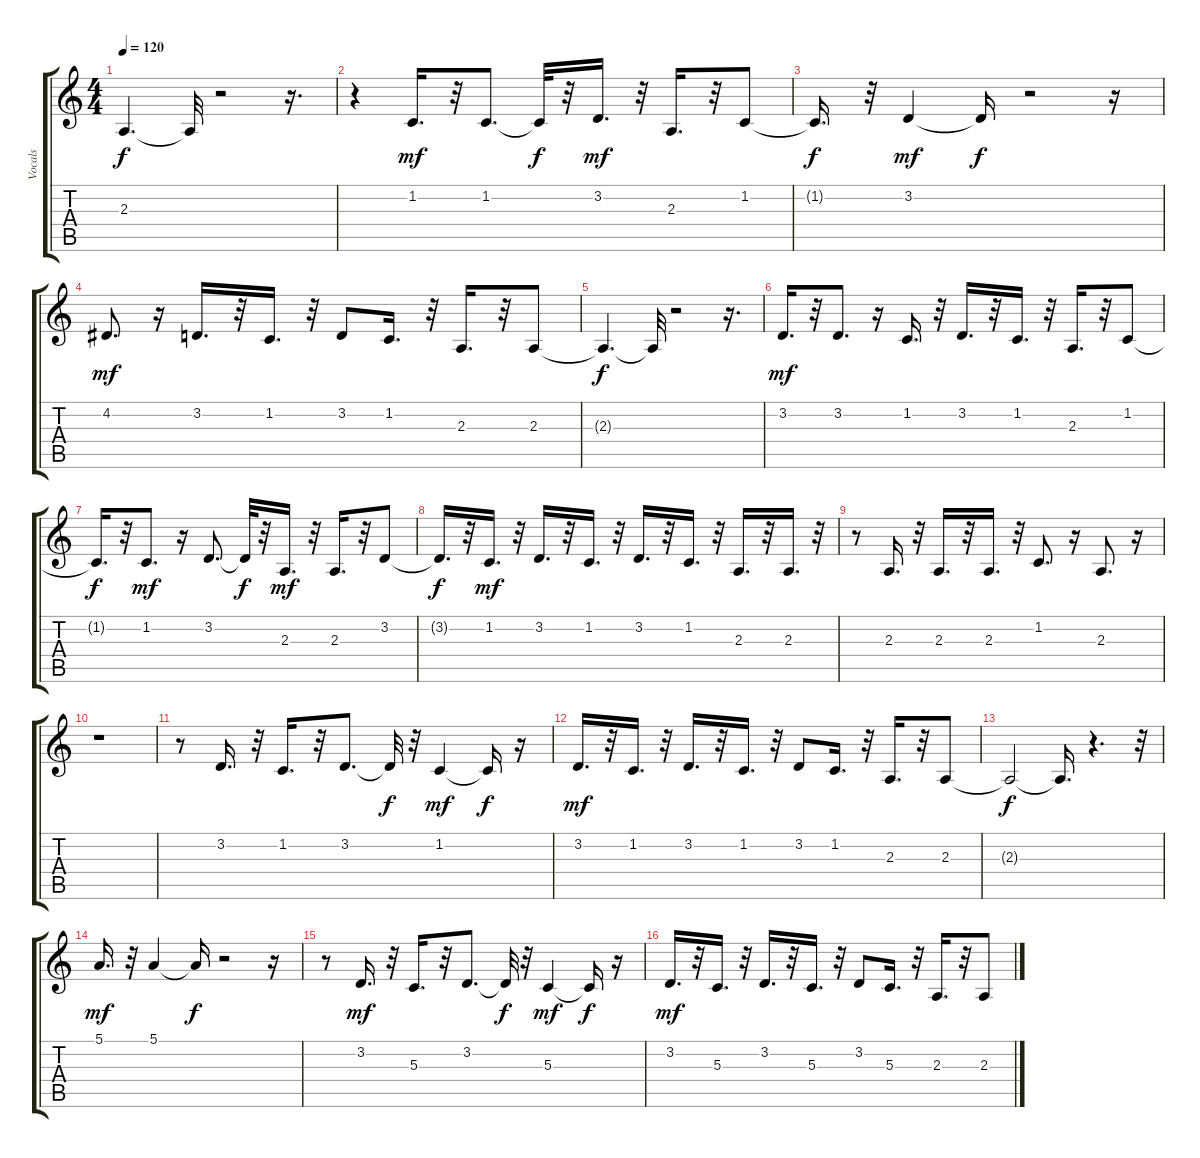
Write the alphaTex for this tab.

\track ("Vocals" "Vocals") {instrument flute}
\staff {score tabs}
\tuning (E4 B3 G3 D3 A2 E2) {hide}
\ts (4 4)
\tempo 120
\clef g2
\ks c
2.3{t}.4{d dy f} 2.3{t}.32 r.2 r.16{d} |
r.4 1.2.16{d dy mf} r.32 1.2.8{d} 1.2{t}.32{dy f} r.32 3.2.16{d dy mf} r.32 2.3.16{d} r.32 1.2.8 |
1.2{t}.16{d dy f} r.32 3.2.4{dy mf} 3.2{t}.16{dy f} r.2 r.16 |
4.2.8{d dy mf} r.16 3.2.16{d} r.32 1.2.16{d} r.32 3.2.8 1.2.16{d} r.32 2.3.16{d} r.32 2.3.8 |
2.3{t}.4{d dy f} 2.3{t}.32 r.2 r.16{d} |
3.2.16{d dy mf} r.32 3.2.8{d} r.16 1.2.16{d} r.32 3.2.16{d} r.32 1.2.16{d} r.32 2.3.16{d} r.32 1.2.8 |
1.2{t}.16{d dy f} r.32 1.2.8{d dy mf} r.16 3.2.8{d} 3.2{t}.32{dy f} r.32 2.3.16{d dy mf} r.32 2.3.16{d} r.32 3.2.8 |
3.2{t}.16{d dy f} r.32 1.2.16{d dy mf} r.32 3.2.16{d} r.32 1.2.16{d} r.32 3.2.16{d} r.32 1.2.16{d} r.32 2.3.16{d} r.32 2.3.16{d} r.32 |
r.8 2.3.16{d} r.32 2.3.16{d} r.32 2.3.16{d} r.32 1.2.8{d} r.16 2.3.8{d} r.16 |
r.1 |
r.8 3.2.16{d} r.32 1.2.16{d} r.32 3.2.8{d} 3.2{t}.32{dy f} r.32 1.2.4{dy mf} 1.2{t}.16{dy f} r.16 |
3.2.16{d dy mf} r.32 1.2.16{d} r.32 3.2.16{d} r.32 1.2.16{d} r.32 3.2.8 1.2.16{d} r.32 2.3.16{d} r.32 2.3.8 |
2.3{t}.2{dy f} 2.3{t}.16{d} r.4{d} r.32 |
5.1.16{d dy mf} r.32 5.1.4 5.1{t}.16{dy f} r.2 r.16 |
r.8 3.2.16{d dy mf} r.32 5.3.16{d} r.32 3.2.8{d} 3.2{t}.32{dy f} r.32 5.3.4{dy mf} 5.3{t}.16{dy f} r.16 |
3.2.16{d dy mf} r.32 5.3.16{d} r.32 3.2.16{d} r.32 5.3.16{d} r.32 3.2.8 5.3.16{d} r.32 2.3.16{d} r.32 2.3.8
